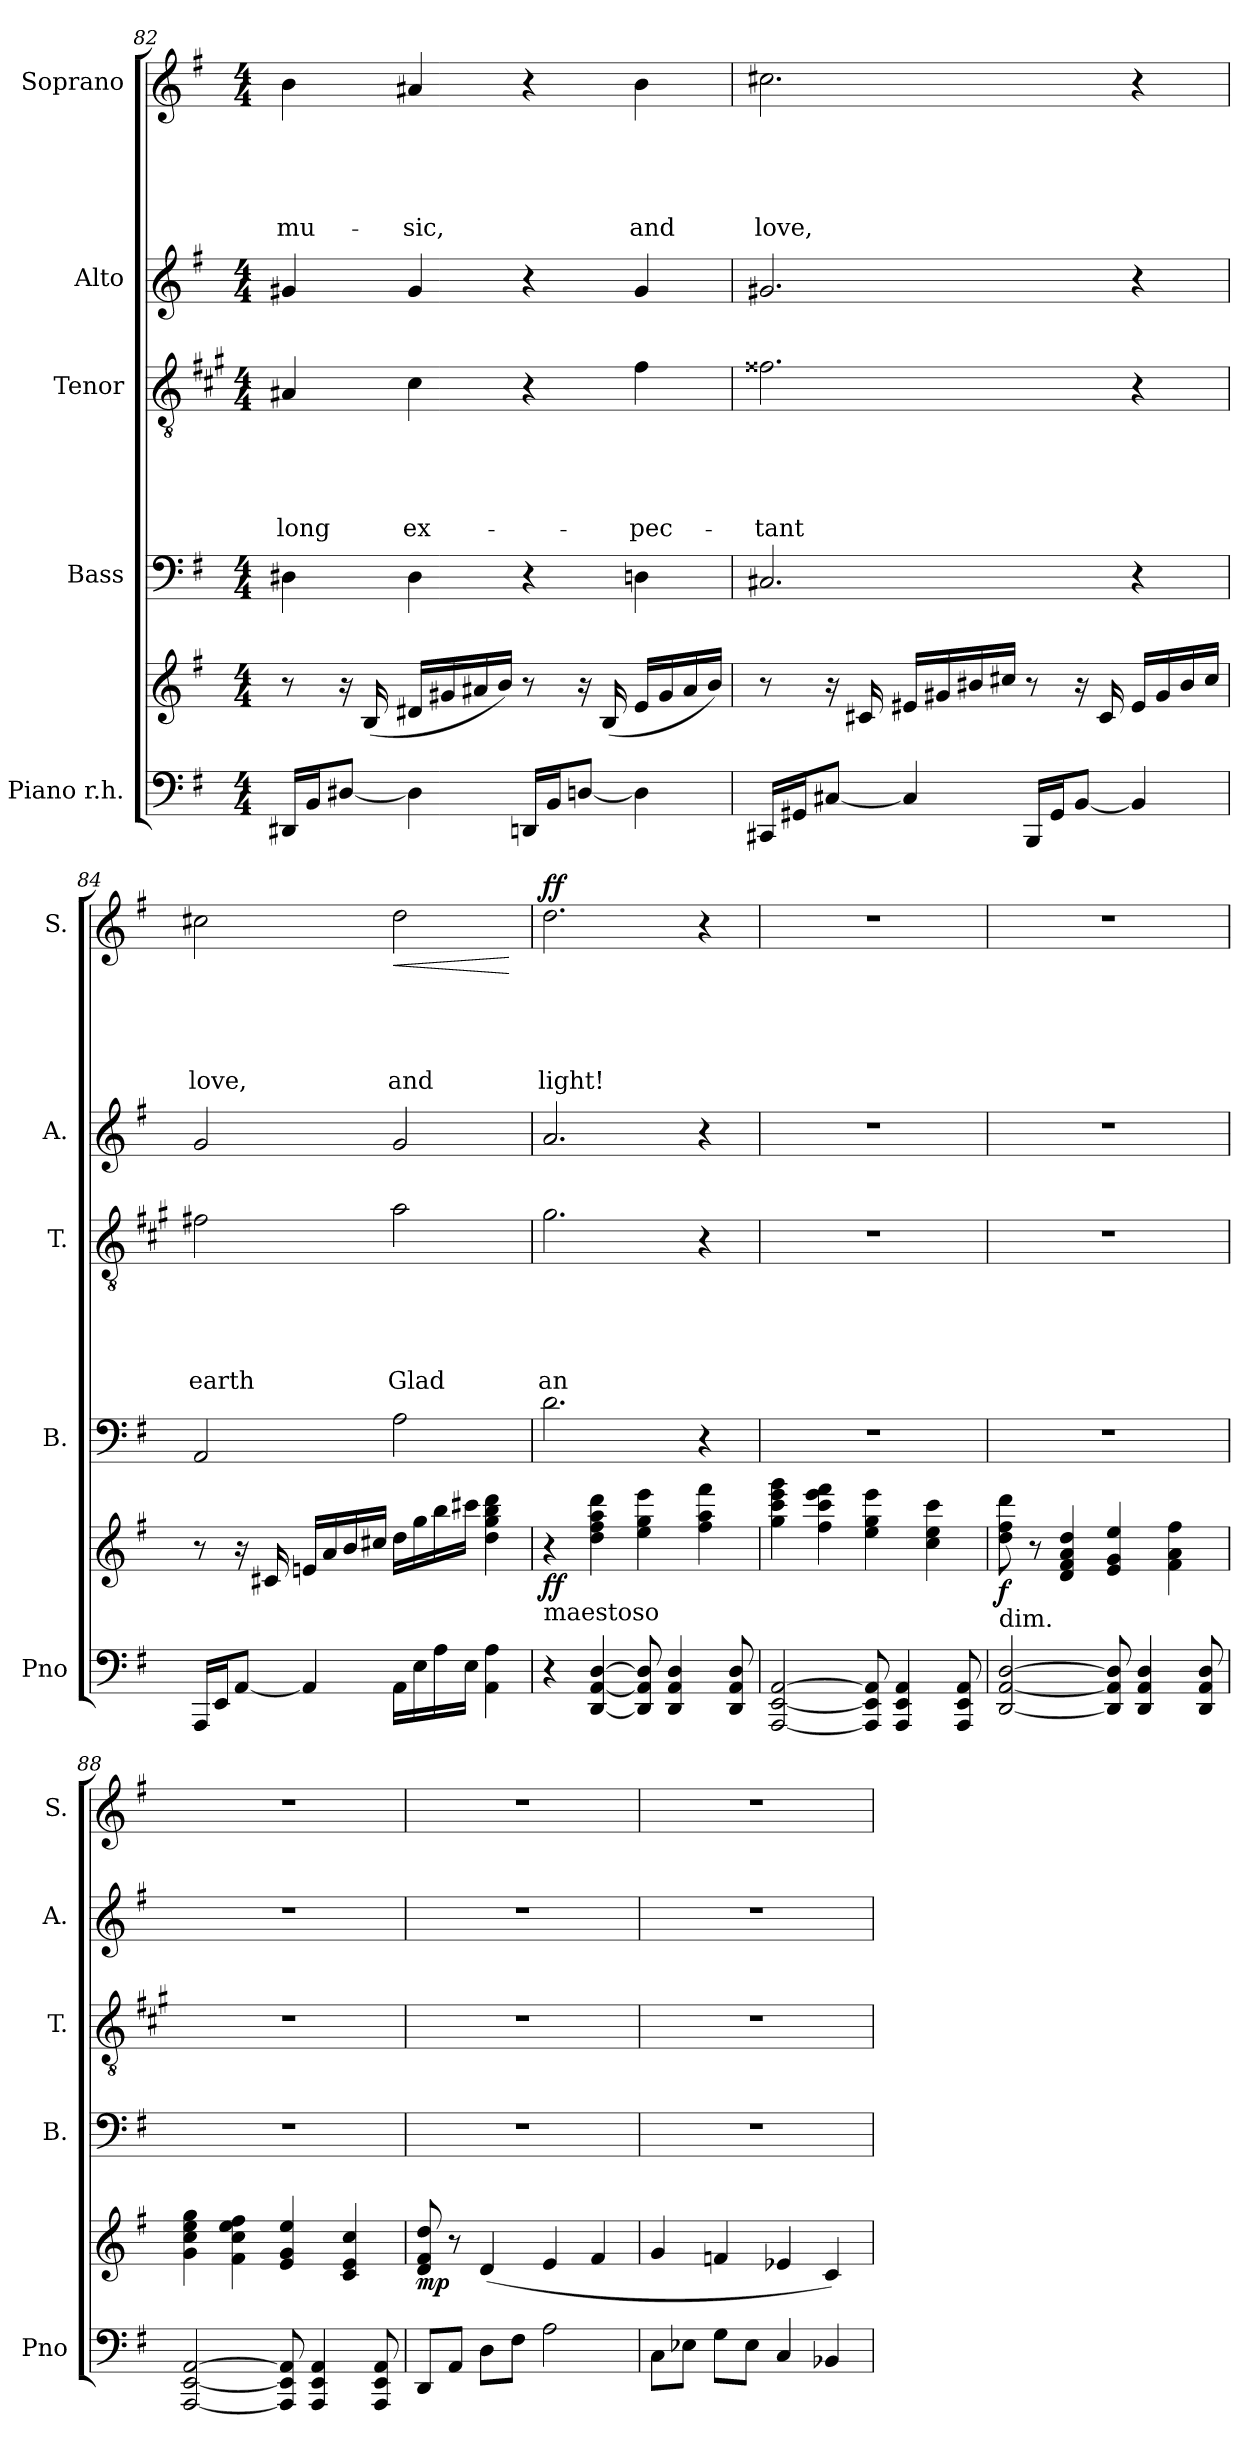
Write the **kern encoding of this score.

**kern	**kern	**dynam	**kern	**kern	**text	**text	**text	**text	**text	**kern	**kern	**text	**text	**text	**text	**text	**dynam
*part5	*part5	*part5	*part4	*part3	*part3	*part3	*part3	*part3	*part3	*part2	*part1	*part1	*part1	*part1	*part1	*part1	*part1
*staff6	*staff5	*staff5/6	*staff4	*staff3	*staff3	*staff3	*staff3	*staff3	*staff3	*staff2	*staff1	*staff1	*staff1	*staff1	*staff1	*staff1	*staff1
*I"Piano r.h.	*	*	*I"Bass	*I"Tenor	*	*	*	*	*	*I"Alto	*I"Soprano	*	*	*	*	*	*
*I'Pno	*	*	*I'B.	*I'T.	*	*	*	*	*	*I'A.	*I'S.	*	*	*	*	*	*
*clefF4	*clefG2	*	*clefF4	*clefGv2	*	*	*	*	*	*clefG2	*clefG2	*	*	*	*	*	*
*	*	*	*	*ITrd1c2	*	*	*	*	*	*	*	*	*	*	*	*	*
*k[f#]	*k[f#]	*	*k[f#]	*k[f#]	*	*	*	*	*	*k[f#]	*k[f#]	*	*	*	*	*	*
*G:	*G:	*	*G:	*G:	*	*	*	*	*	*G:	*G:	*	*	*	*	*	*
*M4/4	*M4/4	*	*M4/4	*M4/4	*	*	*	*	*	*M4/4	*M4/4	*	*	*	*	*	*
=82	=82	=82	=82	=82	=82	=82	=82	=82	=82	=82	=82	=82	=82	=82	=82	=82	=82
!	!	!	!	!	!	!	!	!	!LO:LY:b	!	!	!	!	!	!	!LO:LY:b	!
16DD#X/LL	8r	.	4D#X\	4G#X/	.	.	.	.	long	4g#X/	4b\	.	.	.	.	mu-	.
16BB/J	.	.	.	.	.	.	.	.	.	.	.	.	.	.	.	.	.
[8D#X/J	16r	.	.	.	.	.	.	.	.	.	.	.	.	.	.	.	.
.	(<16B/	.	.	.	.	.	.	.	.	.	.	.	.	.	.	.	.
!	!	!	!	!	!	!	!	!	!LO:LY:b	!	!	!	!	!	!	!LO:LY:b	!
4D#\]	16d#X/LL	.	4D#\	4B\	.	.	.	.	ex-	4g#/	4a#X/	.	.	.	.	-sic,	.
.	16g#X/	.	.	.	.	.	.	.	.	.	.	.	.	.	.	.	.
.	16a#X/	.	.	.	.	.	.	.	.	.	.	.	.	.	.	.	.
.	16b/JJ)	.	.	.	.	.	.	.	.	.	.	.	.	.	.	.	.
16DDn/LL	8r	.	4r	4r	.	.	.	.	.	4r	4r	.	.	.	.	.	.
16BB/J	.	.	.	.	.	.	.	.	.	.	.	.	.	.	.	.	.
[8Dn/J	16r	.	.	.	.	.	.	.	.	.	.	.	.	.	.	.	.
.	(<16B/	.	.	.	.	.	.	.	.	.	.	.	.	.	.	.	.
!	!	!	!	!	!	!	!	!	!LO:LY:b	!	!	!	!	!	!	!LO:LY:b	!
4D\]	16e/LL	.	4Dn\	4e\	.	.	.	.	-pec-	4g#/	4b\	.	.	.	.	and	.
.	16g#/	.	.	.	.	.	.	.	.	.	.	.	.	.	.	.	.
.	16a#/	.	.	.	.	.	.	.	.	.	.	.	.	.	.	.	.
.	16b/JJ)	.	.	.	.	.	.	.	.	.	.	.	.	.	.	.	.
!!LO:LB:g=z
=83	=83	=83	=83	=83	=83	=83	=83	=83	=83	=83	=83	=83	=83	=83	=83	=83	=83
!	!	!	!	!	!	!	!	!	!LO:LY:b	!	!	!	!	!	!	!LO:LY:b	!
16CC#X/LL	8r	.	2.C#X/	2.e#X\	.	.	.	.	-tant	2.g#X/	2.cc#X\	.	.	.	.	love,	.
16GG#X/J	.	.	.	.	.	.	.	.	.	.	.	.	.	.	.	.	.
[8C#X/J	16r	.	.	.	.	.	.	.	.	.	.	.	.	.	.	.	.
.	16c#X/	.	.	.	.	.	.	.	.	.	.	.	.	.	.	.	.
4C#/]	16e#X/LL	.	.	.	.	.	.	.	.	.	.	.	.	.	.	.	.
.	16g#X/	.	.	.	.	.	.	.	.	.	.	.	.	.	.	.	.
.	16b#X/	.	.	.	.	.	.	.	.	.	.	.	.	.	.	.	.
.	16cc#X/JJ	.	.	.	.	.	.	.	.	.	.	.	.	.	.	.	.
16BBB/LL	8r	.	.	.	.	.	.	.	.	.	.	.	.	.	.	.	.
16GG#/J	.	.	.	.	.	.	.	.	.	.	.	.	.	.	.	.	.
[8BB/J	16r	.	.	.	.	.	.	.	.	.	.	.	.	.	.	.	.
.	16c#/	.	.	.	.	.	.	.	.	.	.	.	.	.	.	.	.
4BB/]	16e#/LL	.	4r	4r	.	.	.	.	.	4r	4r	.	.	.	.	.	.
.	16g#/	.	.	.	.	.	.	.	.	.	.	.	.	.	.	.	.
.	16b#/	.	.	.	.	.	.	.	.	.	.	.	.	.	.	.	.
.	16cc#/JJ	.	.	.	.	.	.	.	.	.	.	.	.	.	.	.	.
=84	=84	=84	=84	=84	=84	=84	=84	=84	=84	=84	=84	=84	=84	=84	=84	=84	=84
!	!	!	!	!	!	!	!	!	!LO:LY:b	!	!	!	!	!	!	!LO:LY:b	!
16AAA/LL	8r	.	2AA/	2en\	.	.	.	.	earth	2g/	2cc#X\	.	.	.	.	love,	.
16EE/J	.	.	.	.	.	.	.	.	.	.	.	.	.	.	.	.	.
[8AA/J	16r	.	.	.	.	.	.	.	.	.	.	.	.	.	.	.	.
.	16c#X/	.	.	.	.	.	.	.	.	.	.	.	.	.	.	.	.
4AA/]	16en/LL	.	.	.	.	.	.	.	.	.	.	.	.	.	.	.	.
.	16a/	.	.	.	.	.	.	.	.	.	.	.	.	.	.	.	.
.	16b/	.	.	.	.	.	.	.	.	.	.	.	.	.	.	.	.
.	16cc#X/JJ	.	.	.	.	.	.	.	.	.	.	.	.	.	.	.	.
!	!	!	!	!	!	!	!	!	!LO:LY:b	!	!	!	!	!	!	!LO:LY:b	!LO:HP:b
16AA\LL	16dd\LL	.	2A\	2g\	.	.	.	.	Glad	2g/	2dd\	.	.	.	.	and	<
16E\	16gg\	.	.	.	.	.	.	.	.	.	.	.	.	.	.	.	.
16A\	16bb\	.	.	.	.	.	.	.	.	.	.	.	.	.	.	.	.
16E\JJ	16ccc#X\JJ	.	.	.	.	.	.	.	.	.	.	.	.	.	.	.	.
4AA\ 4A\	4dd\ 4gg\ 4bb\ 4ddd\	.	.	.	.	.	.	.	.	.	.	.	.	.	.	.	.
.	.	.	.	.	.	.	.	.	.	.	.	.	.	.	.	.	[
=85	=85	=85	=85	=85	=85	=85	=85	=85	=85	=85	=85	=85	=85	=85	=85	=85	=85
!	!LO:TX:b:t=maestoso	!	!	!	!	!	!	!	!	!	!	!	!	!	!	!	!
!	!	!LO:DY:b	!	!	!	!	!	!	!LO:LY:b	!	!	!	!	!	!	!LO:LY:b	!LO:DY:a
4r	4r	ff	2.d\	2.f#\	.	.	.	.	an-	2.a/	2.dd\	.	.	.	.	light!	ff
[4DD/ [4AA/ [4D/	4dd\ 4ff#\ 4aa\ 4ddd\	.	.	.	.	.	.	.	.	.	.	.	.	.	.	.	.
8DD/] 8AA/] 8D/]	4ee\ 4gg\ 4eee\	.	.	.	.	.	.	.	.	.	.	.	.	.	.	.	.
4DD/ 4AA/ 4D/	.	.	.	.	.	.	.	.	.	.	.	.	.	.	.	.	.
.	4ff#\ 4aa\ 4fff#\	.	4r	4r	.	.	.	.	.	4r	4r	.	.	.	.	.	.
8DD/ 8AA/ 8D/	.	.	.	.	.	.	.	.	.	.	.	.	.	.	.	.	.
=86	=86	=86	=86	=86	=86	=86	=86	=86	=86	=86	=86	=86	=86	=86	=86	=86	=86
[2AAA/ [2EE/ [2AA/	4gg\ 4ccc\ 4eee\ 4ggg\	.	1r	1r	.	.	.	.	.	1r	1r	.	.	.	.	.	.
.	4ff#\ 4ccc\ 4eee\ 4fff#\	.	.	.	.	.	.	.	.	.	.	.	.	.	.	.	.
8AAA/] 8EE/] 8AA/]	4ee\ 4gg\ 4eee\	.	.	.	.	.	.	.	.	.	.	.	.	.	.	.	.
4AAA/ 4EE/ 4AA/	.	.	.	.	.	.	.	.	.	.	.	.	.	.	.	.	.
.	4cc\ 4ee\ 4ccc\	.	.	.	.	.	.	.	.	.	.	.	.	.	.	.	.
8AAA/ 8EE/ 8AA/	.	.	.	.	.	.	.	.	.	.	.	.	.	.	.	.	.
!!LO:PB:g=z
=87	=87	=87	=87	=87	=87	=87	=87	=87	=87	=87	=87	=87	=87	=87	=87	=87	=87
!	!LO:TX:b:t=dim.	!	!	!	!	!	!	!	!	!	!	!	!	!	!	!	!
!	!	!LO:DY:b	!	!	!	!	!	!	!	!	!	!	!	!	!	!	!
[2DD/ [2AA/ [2D/	8dd\ 8ff#\ 8ddd\	f	1r	1r	.	.	.	.	.	1r	1r	.	.	.	.	.	.
.	8r	.	.	.	.	.	.	.	.	.	.	.	.	.	.	.	.
.	4d/ 4f#/ 4a/ 4dd/	.	.	.	.	.	.	.	.	.	.	.	.	.	.	.	.
8DD/] 8AA/] 8D/]	4e/ 4g/ 4ee/	.	.	.	.	.	.	.	.	.	.	.	.	.	.	.	.
4DD/ 4AA/ 4D/	.	.	.	.	.	.	.	.	.	.	.	.	.	.	.	.	.
.	4f#\ 4a\ 4ff#\	.	.	.	.	.	.	.	.	.	.	.	.	.	.	.	.
8DD/ 8AA/ 8D/	.	.	.	.	.	.	.	.	.	.	.	.	.	.	.	.	.
=88	=88	=88	=88	=88	=88	=88	=88	=88	=88	=88	=88	=88	=88	=88	=88	=88	=88
[2AAA/ [2EE/ [2AA/	4g\ 4cc\ 4ee\ 4gg\	.	1r	1r	.	.	.	.	.	1r	1r	.	.	.	.	.	.
.	4f#\ 4cc\ 4ee\ 4ff#\	.	.	.	.	.	.	.	.	.	.	.	.	.	.	.	.
8AAA/] 8EE/] 8AA/]	4e/ 4g/ 4ee/	.	.	.	.	.	.	.	.	.	.	.	.	.	.	.	.
4AAA/ 4EE/ 4AA/	.	.	.	.	.	.	.	.	.	.	.	.	.	.	.	.	.
.	4c/ 4e/ 4cc/	.	.	.	.	.	.	.	.	.	.	.	.	.	.	.	.
8AAA/ 8EE/ 8AA/	.	.	.	.	.	.	.	.	.	.	.	.	.	.	.	.	.
=89	=89	=89	=89	=89	=89	=89	=89	=89	=89	=89	=89	=89	=89	=89	=89	=89	=89
!	!	!LO:DY:b	!	!	!	!	!	!	!	!	!	!	!	!	!	!	!
8DD/L	8d/ 8f#/ 8dd/	mp	1r	1r	.	.	.	.	.	1r	1r	.	.	.	.	.	.
8AA/J	8r	.	.	.	.	.	.	.	.	.	.	.	.	.	.	.	.
8D\L	(<4d/	.	.	.	.	.	.	.	.	.	.	.	.	.	.	.	.
8F#\J	.	.	.	.	.	.	.	.	.	.	.	.	.	.	.	.	.
2A\	4e/	.	.	.	.	.	.	.	.	.	.	.	.	.	.	.	.
.	4f#/	.	.	.	.	.	.	.	.	.	.	.	.	.	.	.	.
=90	=90	=90	=90	=90	=90	=90	=90	=90	=90	=90	=90	=90	=90	=90	=90	=90	=90
8C\L	4g/	.	1r	1r	.	.	.	.	.	1r	1r	.	.	.	.	.	.
8E-X\J	.	.	.	.	.	.	.	.	.	.	.	.	.	.	.	.	.
8G\L	4fn/	.	.	.	.	.	.	.	.	.	.	.	.	.	.	.	.
8E-\J	.	.	.	.	.	.	.	.	.	.	.	.	.	.	.	.	.
4C/	4e-X/	.	.	.	.	.	.	.	.	.	.	.	.	.	.	.	.
4BB-X/	4c/)	.	.	.	.	.	.	.	.	.	.	.	.	.	.	.	.
=	=	=	=	=	=	=	=	=	=	=	=	=	=	=	=	=	=
*-	*-	*-	*-	*-	*-	*-	*-	*-	*-	*-	*-	*-	*-	*-	*-	*-	*-
